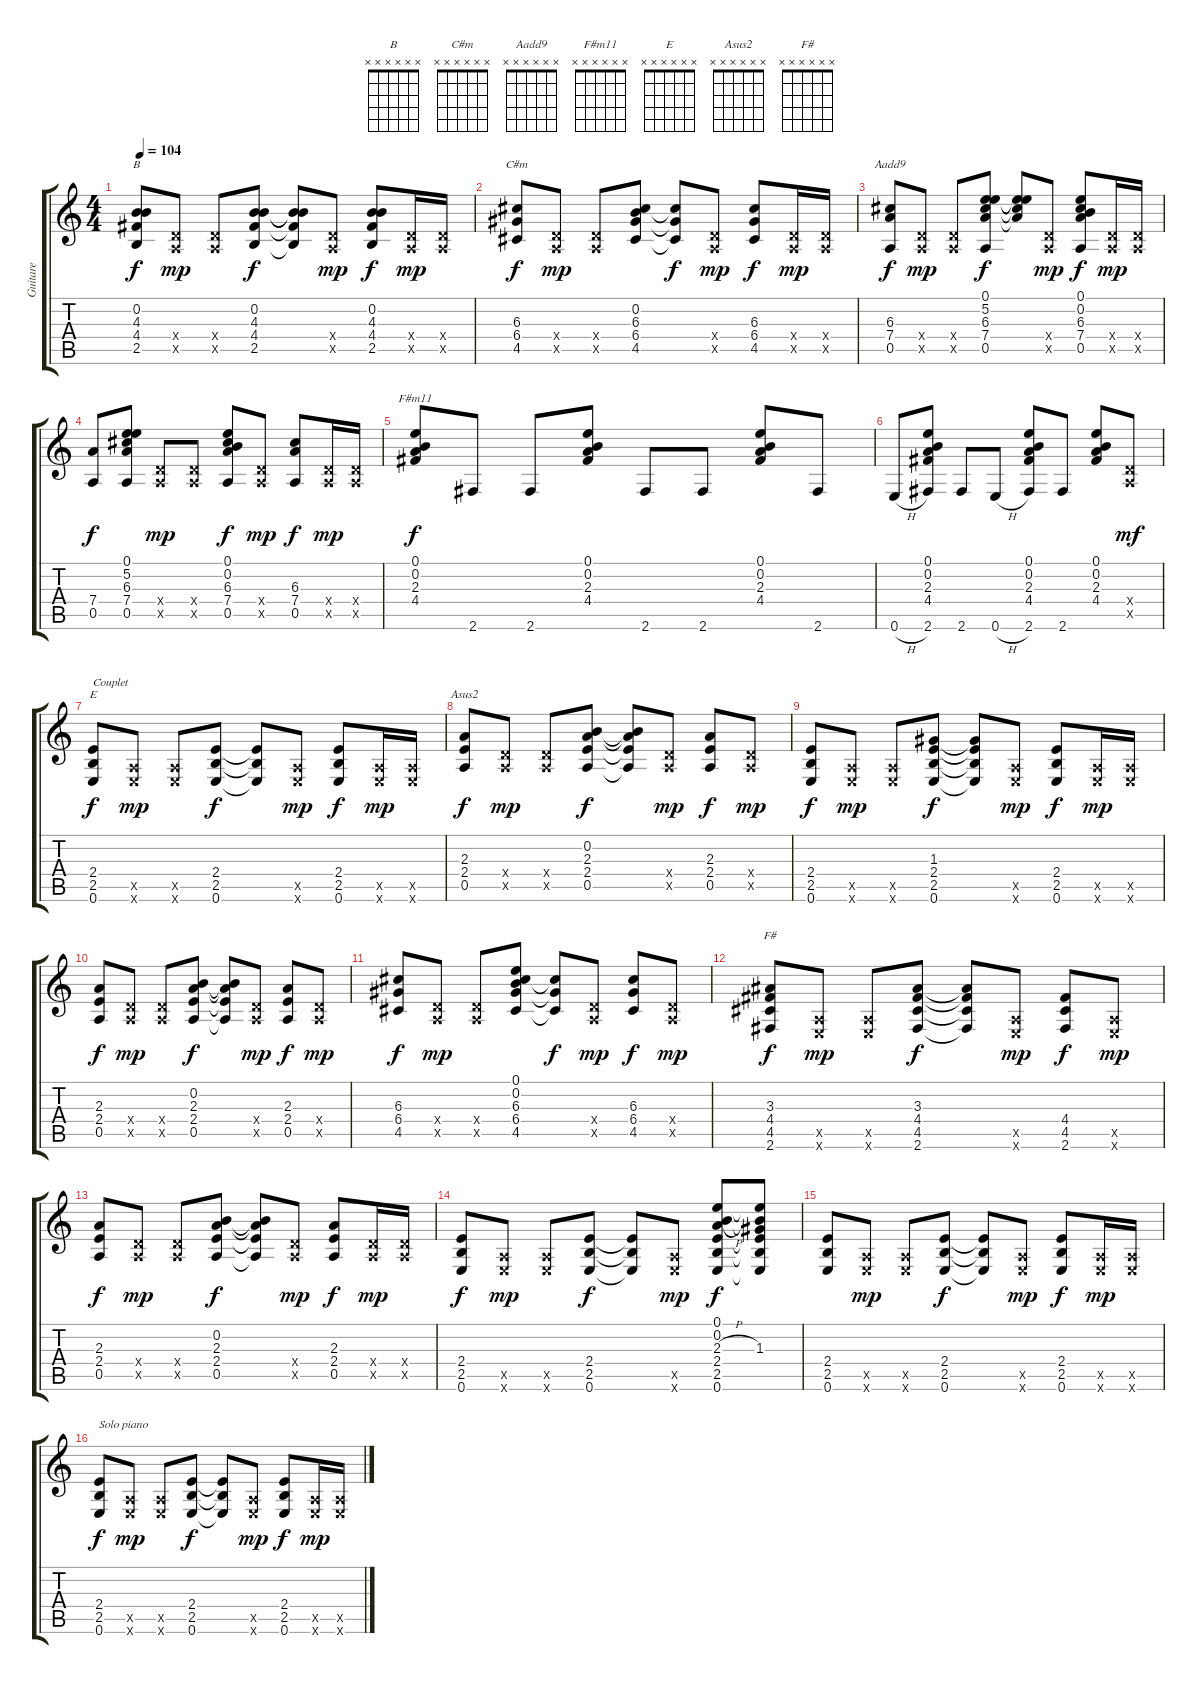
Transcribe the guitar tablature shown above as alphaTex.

\track ("Guitare" "Guitare") {instrument acousticguitarsteel}
\staff {score tabs}
\tuning (E4 B3 G3 D3 A2 E2) {hide}
\chord ("B" x x x x x x) {firstfret 0}
\chord ("C#m" x x x x x x) {firstfret 0}
\chord ("Aadd9" x x x x x x) {firstfret 0}
\chord ("F#m11" x x x x x x) {firstfret 0}
\chord ("E" x x x x x x) {firstfret 0}
\chord ("Asus2" x x x x x x) {firstfret 0}
\chord ("F#" x x x x x x) {firstfret 0}
\ts (4 4)
\tempo 104
\clef g2
\ks c
(0.2 4.3 4.4 2.5).8{ch "B" dy f} (0.4{x} 0.5{x}).8{dy mp} (0.4{x} 0.5{x}).8 (0.2 4.3 4.4 2.5).8{dy f} (0.2{t} 4.3{t} 4.4{t} 2.5{t}).8 (0.4{x} 0.5{x}).8{dy mp} (0.2 4.3 4.4 2.5).8{dy f} (0.4{x} 0.5{x}).16{dy mp} (0.4{x} 0.5{x}).16 |
(6.3 6.4 4.5).8{ch "C#m" dy f} (0.4{x} 0.5{x}).8{dy mp} (0.4{x} 0.5{x}).8 (0.2 6.3 6.4 4.5).8 (6.3{t} 6.4{t} 4.5{t}).8{dy f} (0.4{x} 0.5{x}).8{dy mp} (6.3 6.4 4.5).8{dy f} (0.4{x} 0.5{x}).16{dy mp} (0.4{x} 0.5{x}).16 |
(6.3 7.4 0.5).8{ch "Aadd9" dy f} (0.4{x} 0.5{x}).8{dy mp} (0.4{x} 0.5{x}).8 (0.1 5.2 6.3 7.4 0.5).8{dy f} (0.1{t} 5.2{t} 6.3{t} 7.4{t}).8 (0.4{x} 0.5{x}).8{dy mp} (0.1 0.2 6.3 7.4 0.5).8{dy f} (0.4{x} 0.5{x}).16{dy mp} (0.4{x} 0.5{x}).16 |
(7.4 0.5).8{dy f} (0.1 5.2 6.3 7.4 0.5).8 (0.4{x} 0.5{x}).8{dy mp} (0.4{x} 0.5{x}).8 (0.1 0.2 6.3 7.4 0.5).8{dy f} (0.4{x} 0.5{x}).8{dy mp} (6.3 7.4 0.5).8{dy f} (0.4{x} 0.5{x}).16{dy mp} (0.4{x} 0.5{x}).16 |
(0.1 0.2 2.3 4.4).8{ch "F#m11" dy f} 2.6.8 2.6.8 (0.1 0.2 2.3 4.4).8 2.6.8 2.6.8 (0.1 0.2 2.3 4.4).8 2.6.8 |
0.6{h}.8 (0.1 0.2 2.3 4.4 2.6).8 2.6.8 0.6{h}.8 (0.1 0.2 2.3 4.4 2.6).8 2.6.8 (0.1 0.2 2.3 4.4).8 (0.4{x} 0.5{x}).8{dy mf} |
(2.4 2.5 0.6).8{ch "E" txt "Couplet" dy f} (0.5{x} 0.6{x}).8{dy mp} (0.5{x} 0.6{x}).8 (2.4 2.5 0.6).8{dy f} (2.4{t} 2.5{t} 0.6{t}).8 (0.5{x} 0.6{x}).8{dy mp} (2.4 2.5 0.6).8{dy f} (0.5{x} 0.6{x}).16{dy mp} (0.5{x} 0.6{x}).16 |
(2.3 2.4 0.5).8{ch "Asus2" dy f} (0.4{x} 0.5{x}).8{dy mp} (0.4{x} 0.5{x}).8 (0.2 2.3 2.4 0.5).8{dy f} (0.2{t} 2.3{t} 2.4{t} 0.5{t}).8 (0.4{x} 0.5{x}).8{dy mp} (2.3 2.4 0.5).8{dy f} (0.4{x} 0.5{x}).8{dy mp} |
(2.4 2.5 0.6).8{dy f} (0.5{x} 0.6{x}).8{dy mp} (0.5{x} 0.6{x}).8 (1.3 2.4 2.5 0.6).8{dy f} (1.3{t} 2.4{t} 2.5{t} 0.6{t}).8 (0.5{x} 0.6{x}).8{dy mp} (2.4 2.5 0.6).8{dy f} (0.5{x} 0.6{x}).16{dy mp} (0.5{x} 0.6{x}).16 |
(2.3 2.4 0.5).8{dy f} (0.4{x} 0.5{x}).8{dy mp} (0.4{x} 0.5{x}).8 (0.2 2.3 2.4 0.5).8{dy f} (0.2{t} 2.3{t} 2.4{t} 0.5{t}).8 (0.4{x} 0.5{x}).8{dy mp} (2.3 2.4 0.5).8{dy f} (0.4{x} 0.5{x}).8{dy mp} |
(6.3 6.4 4.5).8{dy f} (0.4{x} 0.5{x}).8{dy mp} (0.4{x} 0.5{x}).8 (0.1 0.2 6.3 6.4 4.5).8 (6.3{t} 6.4{t} 4.5{t}).8{dy f} (0.4{x} 0.5{x}).8{dy mp} (6.3 6.4 4.5).8{dy f} (0.4{x} 0.5{x}).8{dy mp} |
(3.3 4.4 4.5 2.6).8{ch "F#" dy f} (0.5{x} 0.6{x}).8{dy mp} (0.5{x} 0.6{x}).8 (3.3 4.4 4.5 2.6).8{dy f} (3.3{t} 4.4{t} 4.5{t} 2.6{t}).8 (0.5{x} 0.6{x}).8{dy mp} (4.4 4.5 2.6).8{dy f} (0.5{x} 0.6{x}).8{dy mp} |
(2.3 2.4 0.5).8{dy f} (0.4{x} 0.5{x}).8{dy mp} (0.4{x} 0.5{x}).8 (0.2 2.3 2.4 0.5).8{dy f} (0.2{t} 2.3{t} 2.4{t} 0.5{t}).8 (0.4{x} 0.5{x}).8{dy mp} (2.3 2.4 0.5).8{dy f} (0.4{x} 0.5{x}).16{dy mp} (0.4{x} 0.5{x}).16 |
(2.4 2.5 0.6).8{dy f} (0.5{x} 0.6{x}).8{dy mp} (0.5{x} 0.6{x}).8 (2.4 2.5 0.6).8{dy f} (2.4{t} 2.5{t} 0.6{t}).8 (0.5{x} 0.6{x}).8{dy mp} (0.1 0.2 2.3{h} 2.4 2.5 0.6).8{dy f} (0.1{t} 0.2{t} 1.3 2.4{t} 2.5{t} 0.6{t}).8 |
(2.4 2.5 0.6).8 (0.5{x} 0.6{x}).8{dy mp} (0.5{x} 0.6{x}).8 (2.4 2.5 0.6).8{dy f} (2.4{t} 2.5{t} 0.6{t}).8 (0.5{x} 0.6{x}).8{dy mp} (2.4 2.5 0.6).8{dy f} (0.5{x} 0.6{x}).16{dy mp} (0.5{x} 0.6{x}).16 |
(2.4 2.5 0.6).8{txt "Solo piano" dy f} (0.5{x} 0.6{x}).8{dy mp} (0.5{x} 0.6{x}).8 (2.4 2.5 0.6).8{dy f} (2.4{t} 2.5{t} 0.6{t}).8 (0.5{x} 0.6{x}).8{dy mp} (2.4 2.5 0.6).8{dy f} (0.5{x} 0.6{x}).16{dy mp} (0.5{x} 0.6{x}).16
